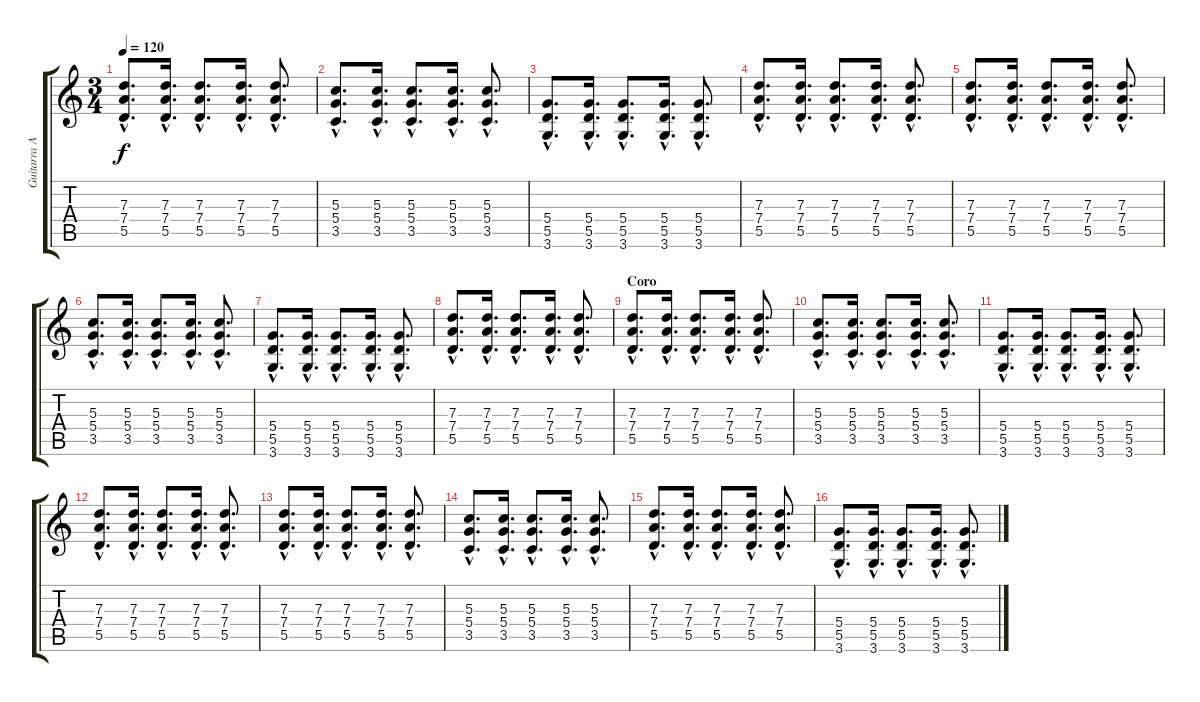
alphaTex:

\track ("Guitarra Acustica (Verso y Outro)" "Guitarra A") {instrument distortionguitar}
\staff {score tabs}
\tuning (E4 B3 G3 D3 A2 E2) {hide}
\ts (3 4)
\tempo 120
\clef g2
\ks c
(7.3{hac} 7.4{hac} 5.5{hac}).8{d dy f} (7.3{hac} 7.4{hac} 5.5{hac}).16{d} (7.3{hac} 7.4{hac} 5.5{hac}).8{d} (7.3{hac} 7.4{hac} 5.5{hac}).16{d} (7.3{hac} 7.4{hac} 5.5{hac}).8{d} |
(5.3{hac} 5.4{hac} 3.5{hac}).8{d} (5.3{hac} 5.4{hac} 3.5{hac}).16{d} (5.3{hac} 5.4{hac} 3.5{hac}).8{d} (5.3{hac} 5.4{hac} 3.5{hac}).16{d} (5.3{hac} 5.4{hac} 3.5{hac}).8{d} |
(5.4{hac} 5.5{hac} 3.6{hac}).8{d} (5.4{hac} 5.5{hac} 3.6{hac}).16{d} (5.4{hac} 5.5{hac} 3.6{hac}).8{d} (5.4{hac} 5.5{hac} 3.6{hac}).16{d} (5.4{hac} 5.5{hac} 3.6{hac}).8{d} |
(7.3{hac} 7.4{hac} 5.5{hac}).8{d} (7.3{hac} 7.4{hac} 5.5{hac}).16{d} (7.3{hac} 7.4{hac} 5.5{hac}).8{d} (7.3{hac} 7.4{hac} 5.5{hac}).16{d} (7.3{hac} 7.4{hac} 5.5{hac}).8{d} |
(7.3{hac} 7.4{hac} 5.5{hac}).8{d} (7.3{hac} 7.4{hac} 5.5{hac}).16{d} (7.3{hac} 7.4{hac} 5.5{hac}).8{d} (7.3{hac} 7.4{hac} 5.5{hac}).16{d} (7.3{hac} 7.4{hac} 5.5{hac}).8{d} |
(5.3{hac} 5.4{hac} 3.5{hac}).8{d} (5.3{hac} 5.4{hac} 3.5{hac}).16{d} (5.3{hac} 5.4{hac} 3.5{hac}).8{d} (5.3{hac} 5.4{hac} 3.5{hac}).16{d} (5.3{hac} 5.4{hac} 3.5{hac}).8{d} |
(5.4{hac} 5.5{hac} 3.6{hac}).8{d} (5.4{hac} 5.5{hac} 3.6{hac}).16{d} (5.4{hac} 5.5{hac} 3.6{hac}).8{d} (5.4{hac} 5.5{hac} 3.6{hac}).16{d} (5.4{hac} 5.5{hac} 3.6{hac}).8{d} |
(7.3{hac} 7.4{hac} 5.5{hac}).8{d} (7.3{hac} 7.4{hac} 5.5{hac}).16{d} (7.3{hac} 7.4{hac} 5.5{hac}).8{d} (7.3{hac} 7.4{hac} 5.5{hac}).16{d} (7.3{hac} 7.4{hac} 5.5{hac}).8{d} |
\section ("" "Coro")
(7.3{hac} 7.4{hac} 5.5{hac}).8{d} (7.3{hac} 7.4{hac} 5.5{hac}).16{d} (7.3{hac} 7.4{hac} 5.5{hac}).8{d} (7.3{hac} 7.4{hac} 5.5{hac}).16{d} (7.3{hac} 7.4{hac} 5.5{hac}).8{d} |
(5.3{hac} 5.4{hac} 3.5{hac}).8{d} (5.3{hac} 5.4{hac} 3.5{hac}).16{d} (5.3{hac} 5.4{hac} 3.5{hac}).8{d} (5.3{hac} 5.4{hac} 3.5{hac}).16{d} (5.3{hac} 5.4{hac} 3.5{hac}).8{d} |
(5.4{hac} 5.5{hac} 3.6{hac}).8{d} (5.4{hac} 5.5{hac} 3.6{hac}).16{d} (5.4{hac} 5.5{hac} 3.6{hac}).8{d} (5.4{hac} 5.5{hac} 3.6{hac}).16{d} (5.4{hac} 5.5{hac} 3.6{hac}).8{d} |
(7.3{hac} 7.4{hac} 5.5{hac}).8{d} (7.3{hac} 7.4{hac} 5.5{hac}).16{d} (7.3{hac} 7.4{hac} 5.5{hac}).8{d} (7.3{hac} 7.4{hac} 5.5{hac}).16{d} (7.3{hac} 7.4{hac} 5.5{hac}).8{d} |
(7.3{hac} 7.4{hac} 5.5{hac}).8{d} (7.3{hac} 7.4{hac} 5.5{hac}).16{d} (7.3{hac} 7.4{hac} 5.5{hac}).8{d} (7.3{hac} 7.4{hac} 5.5{hac}).16{d} (7.3{hac} 7.4{hac} 5.5{hac}).8{d} |
(5.3{hac} 5.4{hac} 3.5{hac}).8{d} (5.3{hac} 5.4{hac} 3.5{hac}).16{d} (5.3{hac} 5.4{hac} 3.5{hac}).8{d} (5.3{hac} 5.4{hac} 3.5{hac}).16{d} (5.3{hac} 5.4{hac} 3.5{hac}).8{d} |
(7.3{hac} 7.4{hac} 5.5{hac}).8{d} (7.3{hac} 7.4{hac} 5.5{hac}).16{d} (7.3{hac} 7.4{hac} 5.5{hac}).8{d} (7.3{hac} 7.4{hac} 5.5{hac}).16{d} (7.3{hac} 7.4{hac} 5.5{hac}).8{d} |
(5.4{hac} 5.5{hac} 3.6{hac}).8{d} (5.4{hac} 5.5{hac} 3.6{hac}).16{d} (5.4{hac} 5.5{hac} 3.6{hac}).8{d} (5.4{hac} 5.5{hac} 3.6{hac}).16{d} (5.4{hac} 5.5{hac} 3.6{hac}).8{d}
